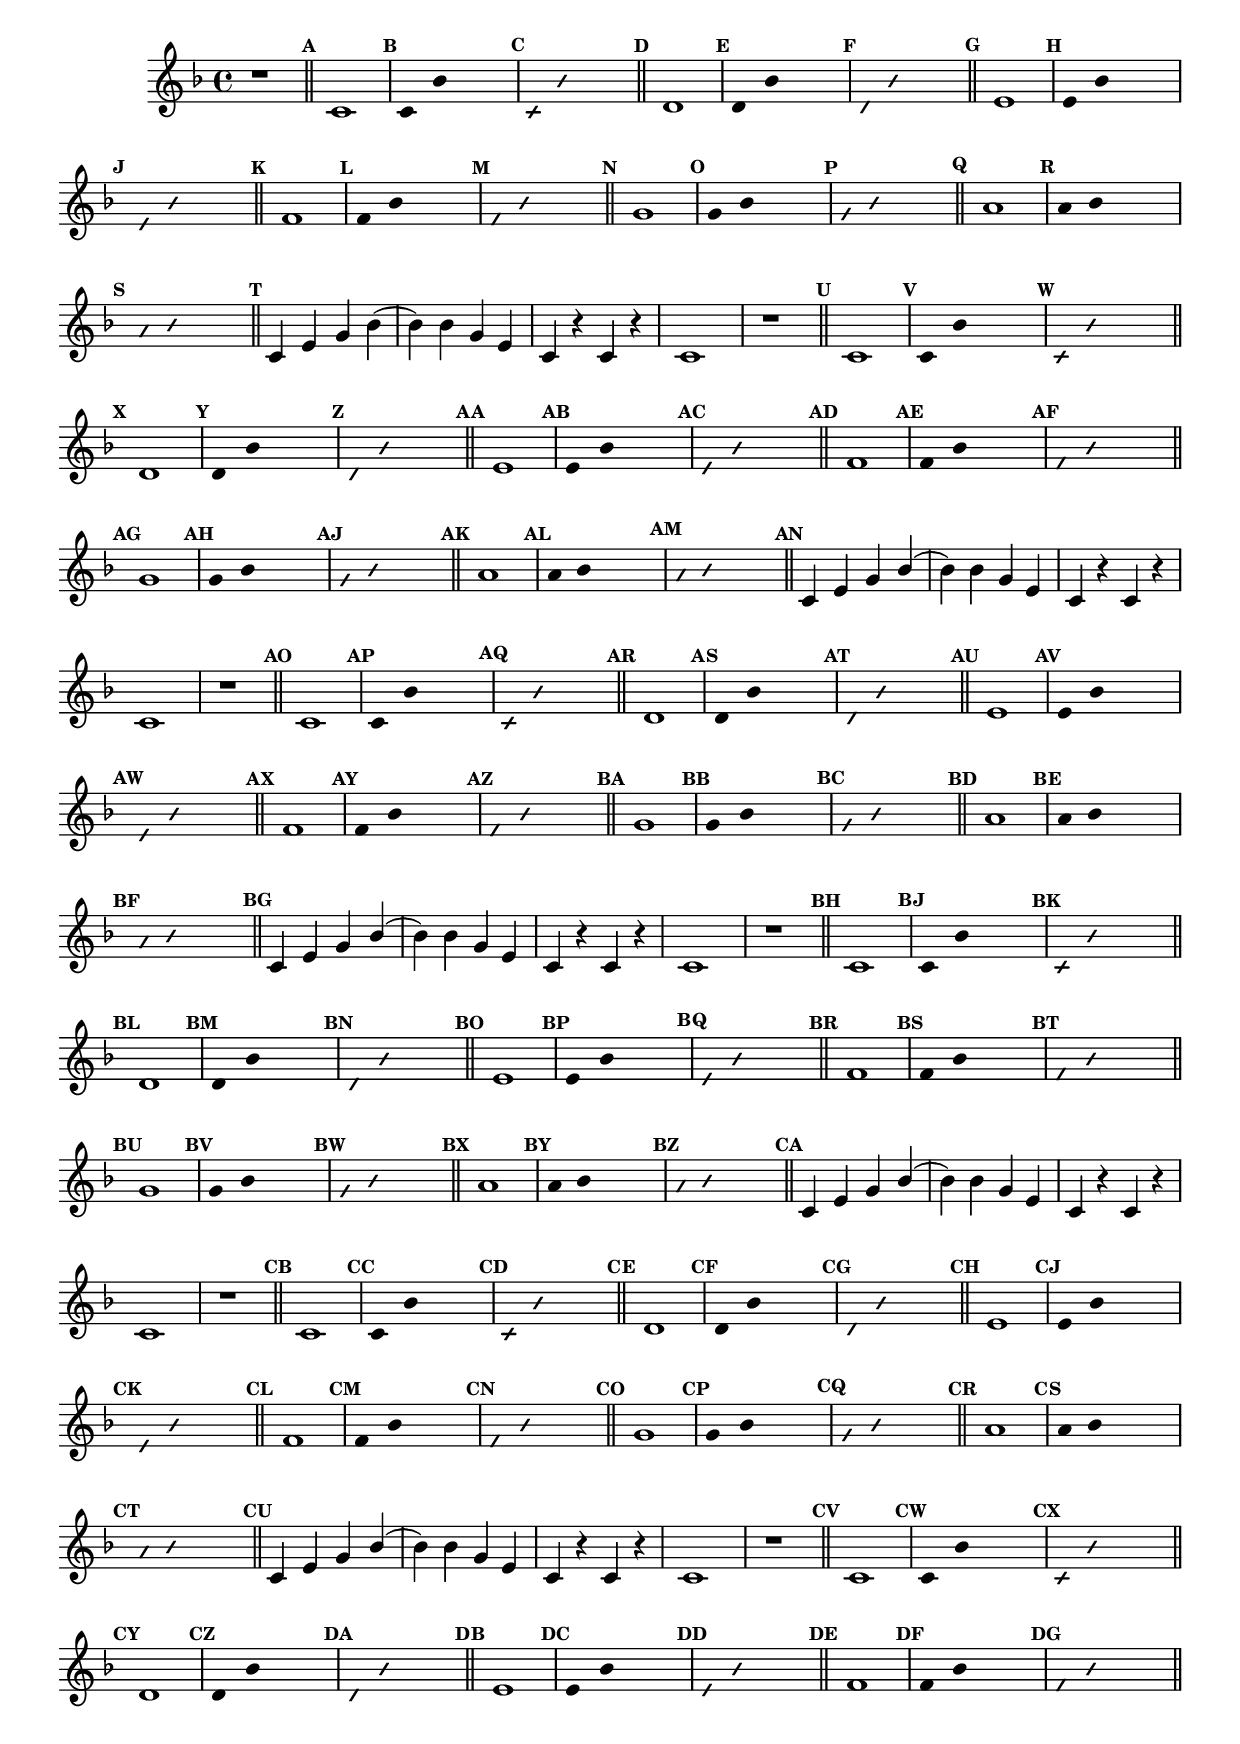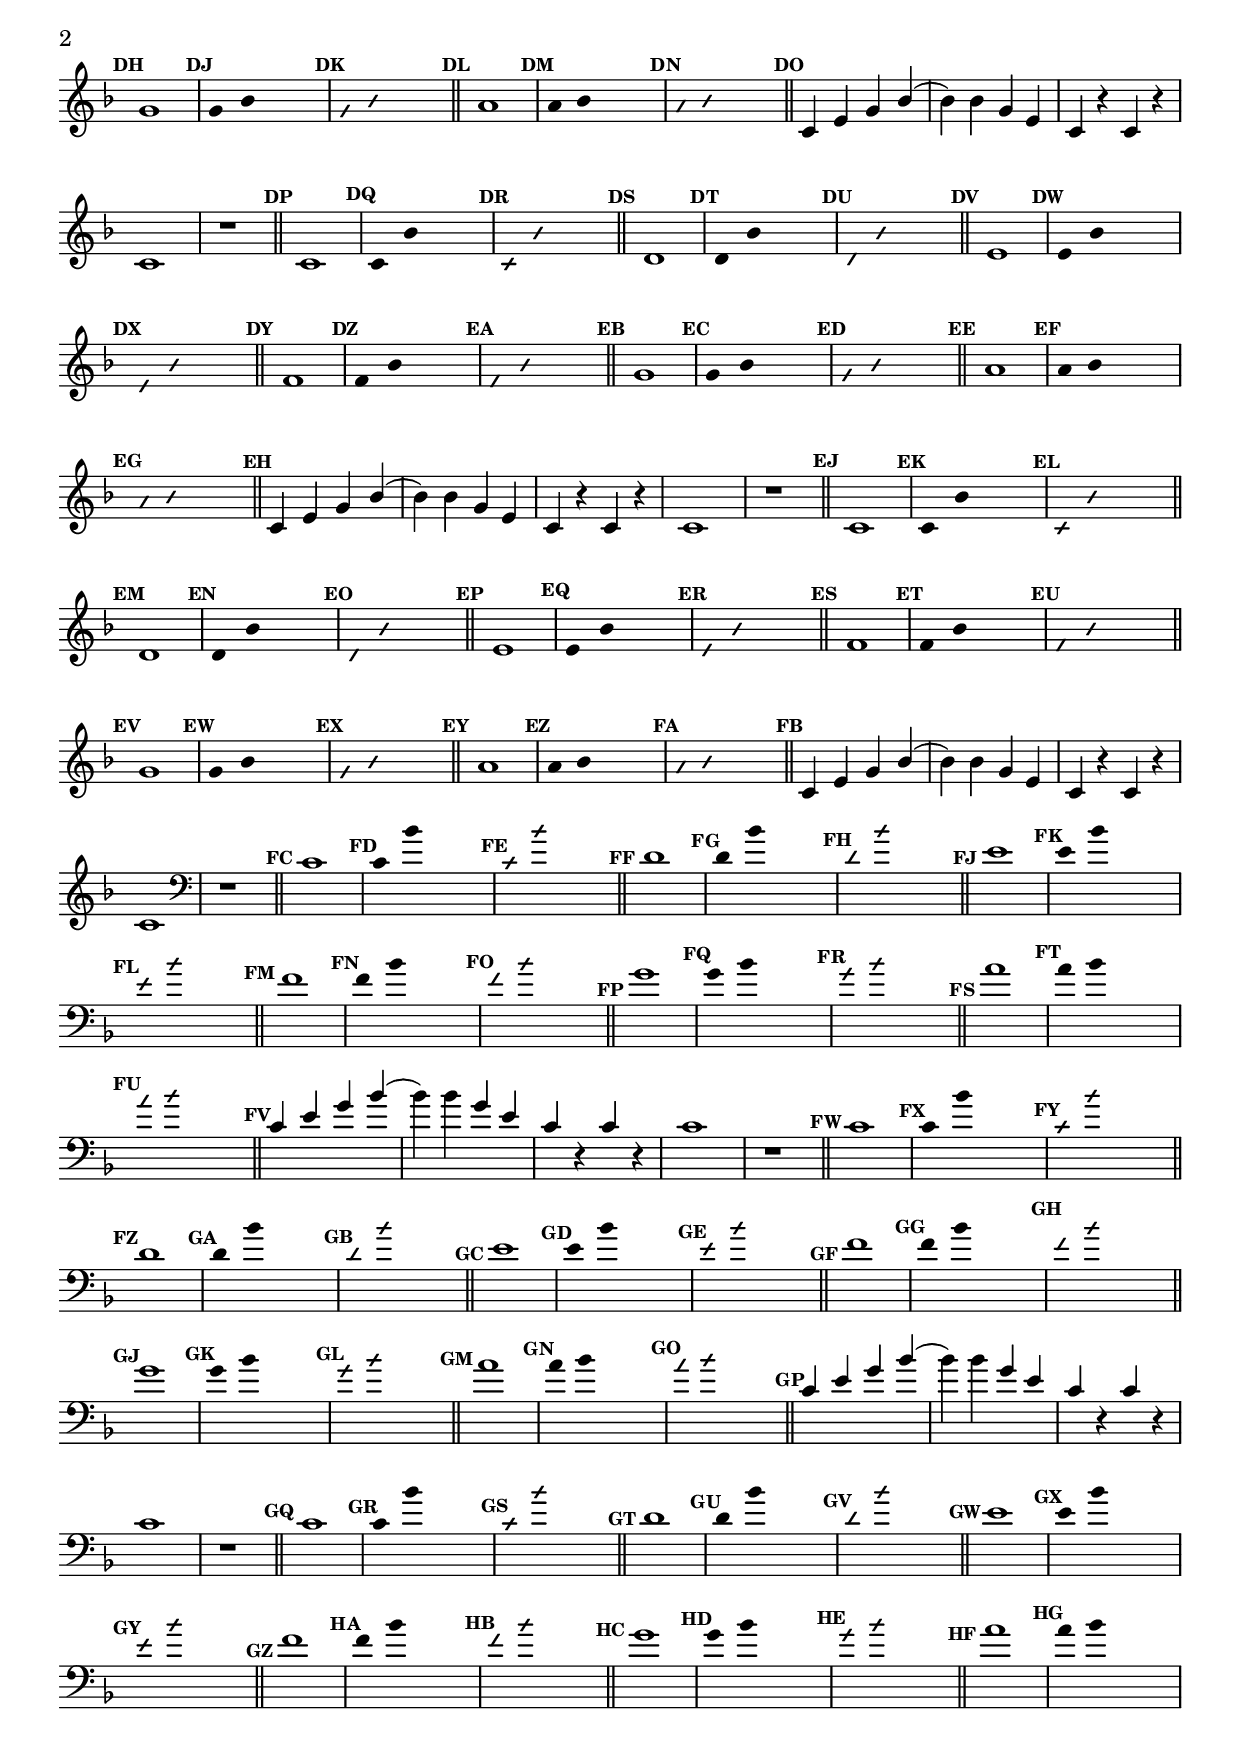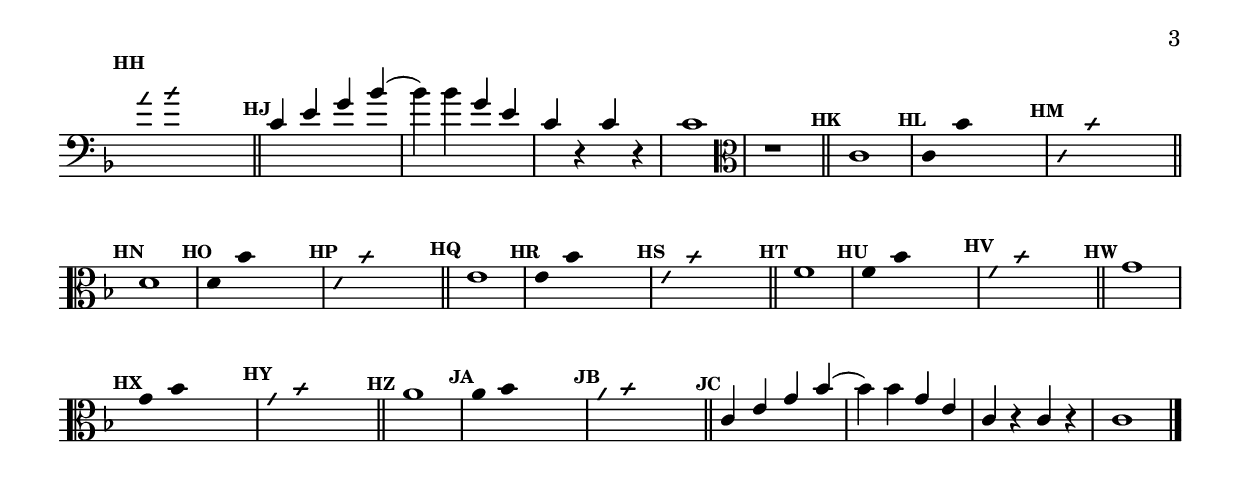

\version "2.10.33"

%\header { texidoc="35 - Aquecendo e Divertindo-se com a escala mixolidia" }

\relative c' {
  \override Staff.TimeSignature #'style = #'()
  \time 4/4 
  \key f \major
  \override Score.BarNumber #'transparent = ##t
  \override Score.RehearsalMark #'font-size = #-2
                                %\override Score.RehearsalMark #'font-family = #'
  \set Score.markFormatter = #format-mark-numbers

                                % CLARINETE

  \tag #'cl {
    r1

    \bar "||"

    \mark \default c1
    \override Stem #'transparent = ##t
    \override Beam #'transparent = ##t
    \override Voice.NoteHead #'stencil = #ly:text-interface::print
    \override Voice.NoteHead #'text = #(make-musicglyph-markup "noteheads.s2")

    \mark \default c4 bes' s2

    \override NoteHead #'style = #'slash
    \override NoteHead #'font-size = #-5
    \override Voice.NoteHead #'stencil = #ly:text-interface::print
    \override Voice.NoteHead #'text = #(make-musicglyph-markup "noteheads.s2slash")

    \mark \default c,4 bes' s2

    \revert NoteHead #'style
    \revert Stem #'transparent 
    \revert Beam #'transparent
    \revert NoteHead #'font-size
    \revert Voice.NoteHead #'stencil

    \revert Voice.NoteHead #'text
    \bar "||"


    \mark \default d,1

    \override Stem #'transparent = ##t
    \override Beam #'transparent = ##t
    \override Voice.NoteHead #'stencil = #ly:text-interface::print
    \override Voice.NoteHead #'text = #(make-musicglyph-markup "noteheads.s2")

    \mark \default d4 bes' s2

    \override NoteHead #'style = #'slash
    \override NoteHead #'font-size = #-5
    \override Voice.NoteHead #'stencil = #ly:text-interface::print
    \override Voice.NoteHead #'text = #(make-musicglyph-markup "noteheads.s2slash")

    \mark \default d,4 bes' s2

    \revert NoteHead #'style
    \revert Stem #'transparent 
    \revert Beam #'transparent
    \revert NoteHead #'font-size
    \revert Voice.NoteHead #'stencil

    \revert Voice.NoteHead #'text
    \bar "||"


    \mark \default e,1

    \override Stem #'transparent = ##t
    \override Beam #'transparent = ##t
    \override Voice.NoteHead #'stencil = #ly:text-interface::print
    \override Voice.NoteHead #'text = #(make-musicglyph-markup "noteheads.s2")

    \mark \default e4 bes' s2

    \override NoteHead #'style = #'slash
    \override NoteHead #'font-size = #-5
    \override Voice.NoteHead #'stencil = #ly:text-interface::print
    \override Voice.NoteHead #'text = #(make-musicglyph-markup "noteheads.s2slash")

    \mark \default e,4 bes' s2

    \revert NoteHead #'style
    \revert Stem #'transparent 
    \revert Beam #'transparent
    \revert NoteHead #'font-size
    \revert Voice.NoteHead #'stencil

    \revert Voice.NoteHead #'text
    \bar "||"

    \mark \default f1

    \override Stem #'transparent = ##t
    \override Beam #'transparent = ##t
    \override Voice.NoteHead #'stencil = #ly:text-interface::print
    \override Voice.NoteHead #'text = #(make-musicglyph-markup "noteheads.s2")

    \mark \default f4 bes s2

    \override NoteHead #'style = #'slash
    \override NoteHead #'font-size = #-5
    \override Voice.NoteHead #'stencil = #ly:text-interface::print
    \override Voice.NoteHead #'text = #(make-musicglyph-markup "noteheads.s2slash")

    \mark \default f4 bes s2

    \revert NoteHead #'style
    \revert Stem #'transparent 
    \revert Beam #'transparent
    \revert NoteHead #'font-size
    \revert Voice.NoteHead #'stencil

    \revert Voice.NoteHead #'text
    \bar "||"


    \mark \default g1

    \override Stem #'transparent = ##t
    \override Beam #'transparent = ##t
    \override Voice.NoteHead #'stencil = #ly:text-interface::print
    \override Voice.NoteHead #'text = #(make-musicglyph-markup "noteheads.s2")

    \mark \default g4 bes s2

    \override NoteHead #'style = #'slash
    \override NoteHead #'font-size = #-5
    \override Voice.NoteHead #'stencil = #ly:text-interface::print
    \override Voice.NoteHead #'text = #(make-musicglyph-markup "noteheads.s2slash")

    \mark \default g4 bes s2

    \revert NoteHead #'style
    \revert Stem #'transparent 
    \revert Beam #'transparent
    \revert NoteHead #'font-size
    \revert Voice.NoteHead #'stencil

    \revert Voice.NoteHead #'text
    \bar "||"


    \mark \default a1
    \override Stem #'transparent = ##t
    \override Beam #'transparent = ##t
    \override Voice.NoteHead #'stencil = #ly:text-interface::print
    \override Voice.NoteHead #'text = #(make-musicglyph-markup "noteheads.s2")

    \mark \default a4 bes s2

    \override NoteHead #'style = #'slash
    \override NoteHead #'font-size = #-5
    \override Voice.NoteHead #'stencil = #ly:text-interface::print
    \override Voice.NoteHead #'text = #(make-musicglyph-markup "noteheads.s2slash")

    \mark \default a4 bes s2

    \revert NoteHead #'style
    \revert Stem #'transparent 
    \revert Beam #'transparent
    \revert NoteHead #'font-size
    \revert Voice.NoteHead #'stencil

    \revert Voice.NoteHead #'text
    \bar "||"


    \bar "||"

    \mark \default 
    c,4 e g bes(
    \stemDown bes) bes \stemUp g e 
    c r c r
    c1

  }

                                % FLAUTA

  \tag #'fl {
    r1

    \bar "||"

    \mark \default c1
    \override Stem #'transparent = ##t
    \override Beam #'transparent = ##t
    \override Voice.NoteHead #'stencil = #ly:text-interface::print
    \override Voice.NoteHead #'text = #(make-musicglyph-markup "noteheads.s2")

    \mark \default c4 bes' s2

    \override NoteHead #'style = #'slash
    \override NoteHead #'font-size = #-5
    \override Voice.NoteHead #'stencil = #ly:text-interface::print
    \override Voice.NoteHead #'text = #(make-musicglyph-markup "noteheads.s2slash")

    \mark \default c,4 bes' s2

    \revert NoteHead #'style
    \revert Stem #'transparent 
    \revert Beam #'transparent
    \revert NoteHead #'font-size
    \revert Voice.NoteHead #'stencil

    \revert Voice.NoteHead #'text
    \bar "||"


    \mark \default d,1

    \override Stem #'transparent = ##t
    \override Beam #'transparent = ##t
    \override Voice.NoteHead #'stencil = #ly:text-interface::print
    \override Voice.NoteHead #'text = #(make-musicglyph-markup "noteheads.s2")

    \mark \default d4 bes' s2

    \override NoteHead #'style = #'slash
    \override NoteHead #'font-size = #-5
    \override Voice.NoteHead #'stencil = #ly:text-interface::print
    \override Voice.NoteHead #'text = #(make-musicglyph-markup "noteheads.s2slash")

    \mark \default d,4 bes' s2

    \revert NoteHead #'style
    \revert Stem #'transparent 
    \revert Beam #'transparent
    \revert NoteHead #'font-size
    \revert Voice.NoteHead #'stencil

    \revert Voice.NoteHead #'text
    \bar "||"


    \mark \default e,1

    \override Stem #'transparent = ##t
    \override Beam #'transparent = ##t
    \override Voice.NoteHead #'stencil = #ly:text-interface::print
    \override Voice.NoteHead #'text = #(make-musicglyph-markup "noteheads.s2")

    \mark \default e4 bes' s2

    \override NoteHead #'style = #'slash
    \override NoteHead #'font-size = #-5
    \override Voice.NoteHead #'stencil = #ly:text-interface::print
    \override Voice.NoteHead #'text = #(make-musicglyph-markup "noteheads.s2slash")

    \mark \default e,4 bes' s2

    \revert NoteHead #'style
    \revert Stem #'transparent 
    \revert Beam #'transparent
    \revert NoteHead #'font-size
    \revert Voice.NoteHead #'stencil

    \revert Voice.NoteHead #'text
    \bar "||"

    \mark \default f1

    \override Stem #'transparent = ##t
    \override Beam #'transparent = ##t
    \override Voice.NoteHead #'stencil = #ly:text-interface::print
    \override Voice.NoteHead #'text = #(make-musicglyph-markup "noteheads.s2")

    \mark \default f4 bes s2

    \override NoteHead #'style = #'slash
    \override NoteHead #'font-size = #-5
    \override Voice.NoteHead #'stencil = #ly:text-interface::print
    \override Voice.NoteHead #'text = #(make-musicglyph-markup "noteheads.s2slash")

    \mark \default f4 bes s2

    \revert NoteHead #'style
    \revert Stem #'transparent 
    \revert Beam #'transparent
    \revert NoteHead #'font-size
    \revert Voice.NoteHead #'stencil

    \revert Voice.NoteHead #'text
    \bar "||"


    \mark \default g1

    \override Stem #'transparent = ##t
    \override Beam #'transparent = ##t
    \override Voice.NoteHead #'stencil = #ly:text-interface::print
    \override Voice.NoteHead #'text = #(make-musicglyph-markup "noteheads.s2")

    \mark \default g4 bes s2

    \override NoteHead #'style = #'slash
    \override NoteHead #'font-size = #-5
    \override Voice.NoteHead #'stencil = #ly:text-interface::print
    \override Voice.NoteHead #'text = #(make-musicglyph-markup "noteheads.s2slash")

    \mark \default g4 bes s2

    \revert NoteHead #'style
    \revert Stem #'transparent 
    \revert Beam #'transparent
    \revert NoteHead #'font-size
    \revert Voice.NoteHead #'stencil

    \revert Voice.NoteHead #'text
    \bar "||"


    \mark \default a1
    \override Stem #'transparent = ##t
    \override Beam #'transparent = ##t
    \override Voice.NoteHead #'stencil = #ly:text-interface::print
    \override Voice.NoteHead #'text = #(make-musicglyph-markup "noteheads.s2")

    \mark \default a4 bes s2

    \override NoteHead #'style = #'slash
    \override NoteHead #'font-size = #-5
    \override Voice.NoteHead #'stencil = #ly:text-interface::print
    \override Voice.NoteHead #'text = #(make-musicglyph-markup "noteheads.s2slash")

    \mark \default a4 bes s2

    \revert NoteHead #'style
    \revert Stem #'transparent 
    \revert Beam #'transparent
    \revert NoteHead #'font-size
    \revert Voice.NoteHead #'stencil

    \revert Voice.NoteHead #'text
    \bar "||"


    \bar "||"

    \mark \default 
    c,4 e g bes(
    \stemDown bes) bes \stemUp g e 
    c r c r
    c1

  }

                                % OBOÉ

  \tag #'ob {
    r1

    \bar "||"

    \mark \default c1
    \override Stem #'transparent = ##t
    \override Beam #'transparent = ##t
    \override Voice.NoteHead #'stencil = #ly:text-interface::print
    \override Voice.NoteHead #'text = #(make-musicglyph-markup "noteheads.s2")

    \mark \default c4 bes' s2

    \override NoteHead #'style = #'slash
    \override NoteHead #'font-size = #-5
    \override Voice.NoteHead #'stencil = #ly:text-interface::print
    \override Voice.NoteHead #'text = #(make-musicglyph-markup "noteheads.s2slash")

    \mark \default c,4 bes' s2

    \revert NoteHead #'style
    \revert Stem #'transparent 
    \revert Beam #'transparent
    \revert NoteHead #'font-size
    \revert Voice.NoteHead #'stencil

    \revert Voice.NoteHead #'text
    \bar "||"


    \mark \default d,1

    \override Stem #'transparent = ##t
    \override Beam #'transparent = ##t
    \override Voice.NoteHead #'stencil = #ly:text-interface::print
    \override Voice.NoteHead #'text = #(make-musicglyph-markup "noteheads.s2")

    \mark \default d4 bes' s2

    \override NoteHead #'style = #'slash
    \override NoteHead #'font-size = #-5
    \override Voice.NoteHead #'stencil = #ly:text-interface::print
    \override Voice.NoteHead #'text = #(make-musicglyph-markup "noteheads.s2slash")

    \mark \default d,4 bes' s2

    \revert NoteHead #'style
    \revert Stem #'transparent 
    \revert Beam #'transparent
    \revert NoteHead #'font-size
    \revert Voice.NoteHead #'stencil

    \revert Voice.NoteHead #'text
    \bar "||"


    \mark \default e,1

    \override Stem #'transparent = ##t
    \override Beam #'transparent = ##t
    \override Voice.NoteHead #'stencil = #ly:text-interface::print
    \override Voice.NoteHead #'text = #(make-musicglyph-markup "noteheads.s2")

    \mark \default e4 bes' s2

    \override NoteHead #'style = #'slash
    \override NoteHead #'font-size = #-5
    \override Voice.NoteHead #'stencil = #ly:text-interface::print
    \override Voice.NoteHead #'text = #(make-musicglyph-markup "noteheads.s2slash")

    \mark \default e,4 bes' s2

    \revert NoteHead #'style
    \revert Stem #'transparent 
    \revert Beam #'transparent
    \revert NoteHead #'font-size
    \revert Voice.NoteHead #'stencil

    \revert Voice.NoteHead #'text
    \bar "||"

    \mark \default f1

    \override Stem #'transparent = ##t
    \override Beam #'transparent = ##t
    \override Voice.NoteHead #'stencil = #ly:text-interface::print
    \override Voice.NoteHead #'text = #(make-musicglyph-markup "noteheads.s2")

    \mark \default f4 bes s2

    \override NoteHead #'style = #'slash
    \override NoteHead #'font-size = #-5
    \override Voice.NoteHead #'stencil = #ly:text-interface::print
    \override Voice.NoteHead #'text = #(make-musicglyph-markup "noteheads.s2slash")

    \mark \default f4 bes s2

    \revert NoteHead #'style
    \revert Stem #'transparent 
    \revert Beam #'transparent
    \revert NoteHead #'font-size
    \revert Voice.NoteHead #'stencil

    \revert Voice.NoteHead #'text
    \bar "||"


    \mark \default g1

    \override Stem #'transparent = ##t
    \override Beam #'transparent = ##t
    \override Voice.NoteHead #'stencil = #ly:text-interface::print
    \override Voice.NoteHead #'text = #(make-musicglyph-markup "noteheads.s2")

    \mark \default g4 bes s2

    \override NoteHead #'style = #'slash
    \override NoteHead #'font-size = #-5
    \override Voice.NoteHead #'stencil = #ly:text-interface::print
    \override Voice.NoteHead #'text = #(make-musicglyph-markup "noteheads.s2slash")

    \mark \default g4 bes s2

    \revert NoteHead #'style
    \revert Stem #'transparent 
    \revert Beam #'transparent
    \revert NoteHead #'font-size
    \revert Voice.NoteHead #'stencil

    \revert Voice.NoteHead #'text
    \bar "||"


    \mark \default a1
    \override Stem #'transparent = ##t
    \override Beam #'transparent = ##t
    \override Voice.NoteHead #'stencil = #ly:text-interface::print
    \override Voice.NoteHead #'text = #(make-musicglyph-markup "noteheads.s2")

    \mark \default a4 bes s2

    \override NoteHead #'style = #'slash
    \override NoteHead #'font-size = #-5
    \override Voice.NoteHead #'stencil = #ly:text-interface::print
    \override Voice.NoteHead #'text = #(make-musicglyph-markup "noteheads.s2slash")

    \mark \default a4 bes s2

    \revert NoteHead #'style
    \revert Stem #'transparent 
    \revert Beam #'transparent
    \revert NoteHead #'font-size
    \revert Voice.NoteHead #'stencil

    \revert Voice.NoteHead #'text
    \bar "||"


    \bar "||"

    \mark \default 
    c,4 e g bes(
    \stemDown bes) bes \stemUp g e 
    c r c r
    c1

  }

                                % SAX ALTO

  \tag #'saxa {
    r1

    \bar "||"

    \mark \default c1
    \override Stem #'transparent = ##t
    \override Beam #'transparent = ##t
    \override Voice.NoteHead #'stencil = #ly:text-interface::print
    \override Voice.NoteHead #'text = #(make-musicglyph-markup "noteheads.s2")

    \mark \default c4 bes' s2

    \override NoteHead #'style = #'slash
    \override NoteHead #'font-size = #-5
    \override Voice.NoteHead #'stencil = #ly:text-interface::print
    \override Voice.NoteHead #'text = #(make-musicglyph-markup "noteheads.s2slash")

    \mark \default c,4 bes' s2

    \revert NoteHead #'style
    \revert Stem #'transparent 
    \revert Beam #'transparent
    \revert NoteHead #'font-size
    \revert Voice.NoteHead #'stencil

    \revert Voice.NoteHead #'text
    \bar "||"


    \mark \default d,1

    \override Stem #'transparent = ##t
    \override Beam #'transparent = ##t
    \override Voice.NoteHead #'stencil = #ly:text-interface::print
    \override Voice.NoteHead #'text = #(make-musicglyph-markup "noteheads.s2")

    \mark \default d4 bes' s2

    \override NoteHead #'style = #'slash
    \override NoteHead #'font-size = #-5
    \override Voice.NoteHead #'stencil = #ly:text-interface::print
    \override Voice.NoteHead #'text = #(make-musicglyph-markup "noteheads.s2slash")

    \mark \default d,4 bes' s2

    \revert NoteHead #'style
    \revert Stem #'transparent 
    \revert Beam #'transparent
    \revert NoteHead #'font-size
    \revert Voice.NoteHead #'stencil

    \revert Voice.NoteHead #'text
    \bar "||"


    \mark \default e,1

    \override Stem #'transparent = ##t
    \override Beam #'transparent = ##t
    \override Voice.NoteHead #'stencil = #ly:text-interface::print
    \override Voice.NoteHead #'text = #(make-musicglyph-markup "noteheads.s2")

    \mark \default e4 bes' s2

    \override NoteHead #'style = #'slash
    \override NoteHead #'font-size = #-5
    \override Voice.NoteHead #'stencil = #ly:text-interface::print
    \override Voice.NoteHead #'text = #(make-musicglyph-markup "noteheads.s2slash")

    \mark \default e,4 bes' s2

    \revert NoteHead #'style
    \revert Stem #'transparent 
    \revert Beam #'transparent
    \revert NoteHead #'font-size
    \revert Voice.NoteHead #'stencil

    \revert Voice.NoteHead #'text
    \bar "||"

    \mark \default f1

    \override Stem #'transparent = ##t
    \override Beam #'transparent = ##t
    \override Voice.NoteHead #'stencil = #ly:text-interface::print
    \override Voice.NoteHead #'text = #(make-musicglyph-markup "noteheads.s2")

    \mark \default f4 bes s2

    \override NoteHead #'style = #'slash
    \override NoteHead #'font-size = #-5
    \override Voice.NoteHead #'stencil = #ly:text-interface::print
    \override Voice.NoteHead #'text = #(make-musicglyph-markup "noteheads.s2slash")

    \mark \default f4 bes s2

    \revert NoteHead #'style
    \revert Stem #'transparent 
    \revert Beam #'transparent
    \revert NoteHead #'font-size
    \revert Voice.NoteHead #'stencil

    \revert Voice.NoteHead #'text
    \bar "||"


    \mark \default g1

    \override Stem #'transparent = ##t
    \override Beam #'transparent = ##t
    \override Voice.NoteHead #'stencil = #ly:text-interface::print
    \override Voice.NoteHead #'text = #(make-musicglyph-markup "noteheads.s2")

    \mark \default g4 bes s2

    \override NoteHead #'style = #'slash
    \override NoteHead #'font-size = #-5
    \override Voice.NoteHead #'stencil = #ly:text-interface::print
    \override Voice.NoteHead #'text = #(make-musicglyph-markup "noteheads.s2slash")

    \mark \default g4 bes s2

    \revert NoteHead #'style
    \revert Stem #'transparent 
    \revert Beam #'transparent
    \revert NoteHead #'font-size
    \revert Voice.NoteHead #'stencil

    \revert Voice.NoteHead #'text
    \bar "||"


    \mark \default a1
    \override Stem #'transparent = ##t
    \override Beam #'transparent = ##t
    \override Voice.NoteHead #'stencil = #ly:text-interface::print
    \override Voice.NoteHead #'text = #(make-musicglyph-markup "noteheads.s2")

    \mark \default a4 bes s2

    \override NoteHead #'style = #'slash
    \override NoteHead #'font-size = #-5
    \override Voice.NoteHead #'stencil = #ly:text-interface::print
    \override Voice.NoteHead #'text = #(make-musicglyph-markup "noteheads.s2slash")

    \mark \default a4 bes s2

    \revert NoteHead #'style
    \revert Stem #'transparent 
    \revert Beam #'transparent
    \revert NoteHead #'font-size
    \revert Voice.NoteHead #'stencil

    \revert Voice.NoteHead #'text
    \bar "||"


    \bar "||"

    \mark \default 
    c,4 e g bes(
    \stemDown bes) bes \stemUp g e 
    c r c r
    c1

  }

                                % SAX TENOR

  \tag #'saxt {
    r1

    \bar "||"

    \mark \default c1
    \override Stem #'transparent = ##t
    \override Beam #'transparent = ##t
    \override Voice.NoteHead #'stencil = #ly:text-interface::print
    \override Voice.NoteHead #'text = #(make-musicglyph-markup "noteheads.s2")

    \mark \default c4 bes' s2

    \override NoteHead #'style = #'slash
    \override NoteHead #'font-size = #-5
    \override Voice.NoteHead #'stencil = #ly:text-interface::print
    \override Voice.NoteHead #'text = #(make-musicglyph-markup "noteheads.s2slash")

    \mark \default c,4 bes' s2

    \revert NoteHead #'style
    \revert Stem #'transparent 
    \revert Beam #'transparent
    \revert NoteHead #'font-size
    \revert Voice.NoteHead #'stencil

    \revert Voice.NoteHead #'text
    \bar "||"


    \mark \default d,1

    \override Stem #'transparent = ##t
    \override Beam #'transparent = ##t
    \override Voice.NoteHead #'stencil = #ly:text-interface::print
    \override Voice.NoteHead #'text = #(make-musicglyph-markup "noteheads.s2")

    \mark \default d4 bes' s2

    \override NoteHead #'style = #'slash
    \override NoteHead #'font-size = #-5
    \override Voice.NoteHead #'stencil = #ly:text-interface::print
    \override Voice.NoteHead #'text = #(make-musicglyph-markup "noteheads.s2slash")

    \mark \default d,4 bes' s2

    \revert NoteHead #'style
    \revert Stem #'transparent 
    \revert Beam #'transparent
    \revert NoteHead #'font-size
    \revert Voice.NoteHead #'stencil

    \revert Voice.NoteHead #'text
    \bar "||"


    \mark \default e,1

    \override Stem #'transparent = ##t
    \override Beam #'transparent = ##t
    \override Voice.NoteHead #'stencil = #ly:text-interface::print
    \override Voice.NoteHead #'text = #(make-musicglyph-markup "noteheads.s2")

    \mark \default e4 bes' s2

    \override NoteHead #'style = #'slash
    \override NoteHead #'font-size = #-5
    \override Voice.NoteHead #'stencil = #ly:text-interface::print
    \override Voice.NoteHead #'text = #(make-musicglyph-markup "noteheads.s2slash")

    \mark \default e,4 bes' s2

    \revert NoteHead #'style
    \revert Stem #'transparent 
    \revert Beam #'transparent
    \revert NoteHead #'font-size
    \revert Voice.NoteHead #'stencil

    \revert Voice.NoteHead #'text
    \bar "||"

    \mark \default f1

    \override Stem #'transparent = ##t
    \override Beam #'transparent = ##t
    \override Voice.NoteHead #'stencil = #ly:text-interface::print
    \override Voice.NoteHead #'text = #(make-musicglyph-markup "noteheads.s2")

    \mark \default f4 bes s2

    \override NoteHead #'style = #'slash
    \override NoteHead #'font-size = #-5
    \override Voice.NoteHead #'stencil = #ly:text-interface::print
    \override Voice.NoteHead #'text = #(make-musicglyph-markup "noteheads.s2slash")

    \mark \default f4 bes s2

    \revert NoteHead #'style
    \revert Stem #'transparent 
    \revert Beam #'transparent
    \revert NoteHead #'font-size
    \revert Voice.NoteHead #'stencil

    \revert Voice.NoteHead #'text
    \bar "||"


    \mark \default g1

    \override Stem #'transparent = ##t
    \override Beam #'transparent = ##t
    \override Voice.NoteHead #'stencil = #ly:text-interface::print
    \override Voice.NoteHead #'text = #(make-musicglyph-markup "noteheads.s2")

    \mark \default g4 bes s2

    \override NoteHead #'style = #'slash
    \override NoteHead #'font-size = #-5
    \override Voice.NoteHead #'stencil = #ly:text-interface::print
    \override Voice.NoteHead #'text = #(make-musicglyph-markup "noteheads.s2slash")

    \mark \default g4 bes s2

    \revert NoteHead #'style
    \revert Stem #'transparent 
    \revert Beam #'transparent
    \revert NoteHead #'font-size
    \revert Voice.NoteHead #'stencil

    \revert Voice.NoteHead #'text
    \bar "||"


    \mark \default a1
    \override Stem #'transparent = ##t
    \override Beam #'transparent = ##t
    \override Voice.NoteHead #'stencil = #ly:text-interface::print
    \override Voice.NoteHead #'text = #(make-musicglyph-markup "noteheads.s2")

    \mark \default a4 bes s2

    \override NoteHead #'style = #'slash
    \override NoteHead #'font-size = #-5
    \override Voice.NoteHead #'stencil = #ly:text-interface::print
    \override Voice.NoteHead #'text = #(make-musicglyph-markup "noteheads.s2slash")

    \mark \default a4 bes s2

    \revert NoteHead #'style
    \revert Stem #'transparent 
    \revert Beam #'transparent
    \revert NoteHead #'font-size
    \revert Voice.NoteHead #'stencil

    \revert Voice.NoteHead #'text
    \bar "||"


    \bar "||"

    \mark \default 
    c,4 e g bes(
    \stemDown bes) bes \stemUp g e 
    c r c r
    c1

  }

                                % SAX GENES

  \tag #'saxg {
    r1

    \bar "||"

    \mark \default c1
    \override Stem #'transparent = ##t
    \override Beam #'transparent = ##t
    \override Voice.NoteHead #'stencil = #ly:text-interface::print
    \override Voice.NoteHead #'text = #(make-musicglyph-markup "noteheads.s2")

    \mark \default c4 bes' s2

    \override NoteHead #'style = #'slash
    \override NoteHead #'font-size = #-5
    \override Voice.NoteHead #'stencil = #ly:text-interface::print
    \override Voice.NoteHead #'text = #(make-musicglyph-markup "noteheads.s2slash")

    \mark \default c,4 bes' s2

    \revert NoteHead #'style
    \revert Stem #'transparent 
    \revert Beam #'transparent
    \revert NoteHead #'font-size
    \revert Voice.NoteHead #'stencil

    \revert Voice.NoteHead #'text
    \bar "||"


    \mark \default d,1

    \override Stem #'transparent = ##t
    \override Beam #'transparent = ##t
    \override Voice.NoteHead #'stencil = #ly:text-interface::print
    \override Voice.NoteHead #'text = #(make-musicglyph-markup "noteheads.s2")

    \mark \default d4 bes' s2

    \override NoteHead #'style = #'slash
    \override NoteHead #'font-size = #-5
    \override Voice.NoteHead #'stencil = #ly:text-interface::print
    \override Voice.NoteHead #'text = #(make-musicglyph-markup "noteheads.s2slash")

    \mark \default d,4 bes' s2

    \revert NoteHead #'style
    \revert Stem #'transparent 
    \revert Beam #'transparent
    \revert NoteHead #'font-size
    \revert Voice.NoteHead #'stencil

    \revert Voice.NoteHead #'text
    \bar "||"


    \mark \default e,1

    \override Stem #'transparent = ##t
    \override Beam #'transparent = ##t
    \override Voice.NoteHead #'stencil = #ly:text-interface::print
    \override Voice.NoteHead #'text = #(make-musicglyph-markup "noteheads.s2")

    \mark \default e4 bes' s2

    \override NoteHead #'style = #'slash
    \override NoteHead #'font-size = #-5
    \override Voice.NoteHead #'stencil = #ly:text-interface::print
    \override Voice.NoteHead #'text = #(make-musicglyph-markup "noteheads.s2slash")

    \mark \default e,4 bes' s2

    \revert NoteHead #'style
    \revert Stem #'transparent 
    \revert Beam #'transparent
    \revert NoteHead #'font-size
    \revert Voice.NoteHead #'stencil

    \revert Voice.NoteHead #'text
    \bar "||"

    \mark \default f1

    \override Stem #'transparent = ##t
    \override Beam #'transparent = ##t
    \override Voice.NoteHead #'stencil = #ly:text-interface::print
    \override Voice.NoteHead #'text = #(make-musicglyph-markup "noteheads.s2")

    \mark \default f4 bes s2

    \override NoteHead #'style = #'slash
    \override NoteHead #'font-size = #-5
    \override Voice.NoteHead #'stencil = #ly:text-interface::print
    \override Voice.NoteHead #'text = #(make-musicglyph-markup "noteheads.s2slash")

    \mark \default f4 bes s2

    \revert NoteHead #'style
    \revert Stem #'transparent 
    \revert Beam #'transparent
    \revert NoteHead #'font-size
    \revert Voice.NoteHead #'stencil

    \revert Voice.NoteHead #'text
    \bar "||"


    \mark \default g1

    \override Stem #'transparent = ##t
    \override Beam #'transparent = ##t
    \override Voice.NoteHead #'stencil = #ly:text-interface::print
    \override Voice.NoteHead #'text = #(make-musicglyph-markup "noteheads.s2")

    \mark \default g4 bes s2

    \override NoteHead #'style = #'slash
    \override NoteHead #'font-size = #-5
    \override Voice.NoteHead #'stencil = #ly:text-interface::print
    \override Voice.NoteHead #'text = #(make-musicglyph-markup "noteheads.s2slash")

    \mark \default g4 bes s2

    \revert NoteHead #'style
    \revert Stem #'transparent 
    \revert Beam #'transparent
    \revert NoteHead #'font-size
    \revert Voice.NoteHead #'stencil

    \revert Voice.NoteHead #'text
    \bar "||"


    \mark \default a1
    \override Stem #'transparent = ##t
    \override Beam #'transparent = ##t
    \override Voice.NoteHead #'stencil = #ly:text-interface::print
    \override Voice.NoteHead #'text = #(make-musicglyph-markup "noteheads.s2")

    \mark \default a4 bes s2

    \override NoteHead #'style = #'slash
    \override NoteHead #'font-size = #-5
    \override Voice.NoteHead #'stencil = #ly:text-interface::print
    \override Voice.NoteHead #'text = #(make-musicglyph-markup "noteheads.s2slash")

    \mark \default a4 bes s2

    \revert NoteHead #'style
    \revert Stem #'transparent 
    \revert Beam #'transparent
    \revert NoteHead #'font-size
    \revert Voice.NoteHead #'stencil

    \revert Voice.NoteHead #'text
    \bar "||"


    \bar "||"

    \mark \default 
    c,4 e g bes(
    \stemDown bes) bes \stemUp g e 
    c r c r
    c1

  }

                                % TROMPETE

  \tag #'tpt {
    r1

    \bar "||"

    \mark \default c1
    \override Stem #'transparent = ##t
    \override Beam #'transparent = ##t
    \override Voice.NoteHead #'stencil = #ly:text-interface::print
    \override Voice.NoteHead #'text = #(make-musicglyph-markup "noteheads.s2")

    \mark \default c4 bes' s2

    \override NoteHead #'style = #'slash
    \override NoteHead #'font-size = #-5
    \override Voice.NoteHead #'stencil = #ly:text-interface::print
    \override Voice.NoteHead #'text = #(make-musicglyph-markup "noteheads.s2slash")

    \mark \default c,4 bes' s2

    \revert NoteHead #'style
    \revert Stem #'transparent 
    \revert Beam #'transparent
    \revert NoteHead #'font-size
    \revert Voice.NoteHead #'stencil

    \revert Voice.NoteHead #'text
    \bar "||"


    \mark \default d,1

    \override Stem #'transparent = ##t
    \override Beam #'transparent = ##t
    \override Voice.NoteHead #'stencil = #ly:text-interface::print
    \override Voice.NoteHead #'text = #(make-musicglyph-markup "noteheads.s2")

    \mark \default d4 bes' s2

    \override NoteHead #'style = #'slash
    \override NoteHead #'font-size = #-5
    \override Voice.NoteHead #'stencil = #ly:text-interface::print
    \override Voice.NoteHead #'text = #(make-musicglyph-markup "noteheads.s2slash")

    \mark \default d,4 bes' s2

    \revert NoteHead #'style
    \revert Stem #'transparent 
    \revert Beam #'transparent
    \revert NoteHead #'font-size
    \revert Voice.NoteHead #'stencil

    \revert Voice.NoteHead #'text
    \bar "||"


    \mark \default e,1

    \override Stem #'transparent = ##t
    \override Beam #'transparent = ##t
    \override Voice.NoteHead #'stencil = #ly:text-interface::print
    \override Voice.NoteHead #'text = #(make-musicglyph-markup "noteheads.s2")

    \mark \default e4 bes' s2

    \override NoteHead #'style = #'slash
    \override NoteHead #'font-size = #-5
    \override Voice.NoteHead #'stencil = #ly:text-interface::print
    \override Voice.NoteHead #'text = #(make-musicglyph-markup "noteheads.s2slash")

    \mark \default e,4 bes' s2

    \revert NoteHead #'style
    \revert Stem #'transparent 
    \revert Beam #'transparent
    \revert NoteHead #'font-size
    \revert Voice.NoteHead #'stencil

    \revert Voice.NoteHead #'text
    \bar "||"

    \mark \default f1

    \override Stem #'transparent = ##t
    \override Beam #'transparent = ##t
    \override Voice.NoteHead #'stencil = #ly:text-interface::print
    \override Voice.NoteHead #'text = #(make-musicglyph-markup "noteheads.s2")

    \mark \default f4 bes s2

    \override NoteHead #'style = #'slash
    \override NoteHead #'font-size = #-5
    \override Voice.NoteHead #'stencil = #ly:text-interface::print
    \override Voice.NoteHead #'text = #(make-musicglyph-markup "noteheads.s2slash")

    \mark \default f4 bes s2

    \revert NoteHead #'style
    \revert Stem #'transparent 
    \revert Beam #'transparent
    \revert NoteHead #'font-size
    \revert Voice.NoteHead #'stencil

    \revert Voice.NoteHead #'text
    \bar "||"


    \mark \default g1

    \override Stem #'transparent = ##t
    \override Beam #'transparent = ##t
    \override Voice.NoteHead #'stencil = #ly:text-interface::print
    \override Voice.NoteHead #'text = #(make-musicglyph-markup "noteheads.s2")

    \mark \default g4 bes s2

    \override NoteHead #'style = #'slash
    \override NoteHead #'font-size = #-5
    \override Voice.NoteHead #'stencil = #ly:text-interface::print
    \override Voice.NoteHead #'text = #(make-musicglyph-markup "noteheads.s2slash")

    \mark \default g4 bes s2

    \revert NoteHead #'style
    \revert Stem #'transparent 
    \revert Beam #'transparent
    \revert NoteHead #'font-size
    \revert Voice.NoteHead #'stencil

    \revert Voice.NoteHead #'text
    \bar "||"


    \mark \default a1
    \override Stem #'transparent = ##t
    \override Beam #'transparent = ##t
    \override Voice.NoteHead #'stencil = #ly:text-interface::print
    \override Voice.NoteHead #'text = #(make-musicglyph-markup "noteheads.s2")

    \mark \default a4 bes s2

    \override NoteHead #'style = #'slash
    \override NoteHead #'font-size = #-5
    \override Voice.NoteHead #'stencil = #ly:text-interface::print
    \override Voice.NoteHead #'text = #(make-musicglyph-markup "noteheads.s2slash")

    \mark \default a4 bes s2

    \revert NoteHead #'style
    \revert Stem #'transparent 
    \revert Beam #'transparent
    \revert NoteHead #'font-size
    \revert Voice.NoteHead #'stencil

    \revert Voice.NoteHead #'text
    \bar "||"


    \bar "||"

    \mark \default 
    c,4 e g bes(
    \stemDown bes) bes \stemUp g e 
    c r c r
    c1

  }

                                % TROMPA

  \tag #'tpa {
    r1

    \bar "||"

    \mark \default c1
    \override Stem #'transparent = ##t
    \override Beam #'transparent = ##t
    \override Voice.NoteHead #'stencil = #ly:text-interface::print
    \override Voice.NoteHead #'text = #(make-musicglyph-markup "noteheads.s2")

    \mark \default c4 bes' s2

    \override NoteHead #'style = #'slash
    \override NoteHead #'font-size = #-5
    \override Voice.NoteHead #'stencil = #ly:text-interface::print
    \override Voice.NoteHead #'text = #(make-musicglyph-markup "noteheads.s2slash")

    \mark \default c,4 bes' s2

    \revert NoteHead #'style
    \revert Stem #'transparent 
    \revert Beam #'transparent
    \revert NoteHead #'font-size
    \revert Voice.NoteHead #'stencil

    \revert Voice.NoteHead #'text
    \bar "||"


    \mark \default d,1

    \override Stem #'transparent = ##t
    \override Beam #'transparent = ##t
    \override Voice.NoteHead #'stencil = #ly:text-interface::print
    \override Voice.NoteHead #'text = #(make-musicglyph-markup "noteheads.s2")

    \mark \default d4 bes' s2

    \override NoteHead #'style = #'slash
    \override NoteHead #'font-size = #-5
    \override Voice.NoteHead #'stencil = #ly:text-interface::print
    \override Voice.NoteHead #'text = #(make-musicglyph-markup "noteheads.s2slash")

    \mark \default d,4 bes' s2

    \revert NoteHead #'style
    \revert Stem #'transparent 
    \revert Beam #'transparent
    \revert NoteHead #'font-size
    \revert Voice.NoteHead #'stencil

    \revert Voice.NoteHead #'text
    \bar "||"


    \mark \default e,1

    \override Stem #'transparent = ##t
    \override Beam #'transparent = ##t
    \override Voice.NoteHead #'stencil = #ly:text-interface::print
    \override Voice.NoteHead #'text = #(make-musicglyph-markup "noteheads.s2")

    \mark \default e4 bes' s2

    \override NoteHead #'style = #'slash
    \override NoteHead #'font-size = #-5
    \override Voice.NoteHead #'stencil = #ly:text-interface::print
    \override Voice.NoteHead #'text = #(make-musicglyph-markup "noteheads.s2slash")

    \mark \default e,4 bes' s2

    \revert NoteHead #'style
    \revert Stem #'transparent 
    \revert Beam #'transparent
    \revert NoteHead #'font-size
    \revert Voice.NoteHead #'stencil

    \revert Voice.NoteHead #'text
    \bar "||"

    \mark \default f1

    \override Stem #'transparent = ##t
    \override Beam #'transparent = ##t
    \override Voice.NoteHead #'stencil = #ly:text-interface::print
    \override Voice.NoteHead #'text = #(make-musicglyph-markup "noteheads.s2")

    \mark \default f4 bes s2

    \override NoteHead #'style = #'slash
    \override NoteHead #'font-size = #-5
    \override Voice.NoteHead #'stencil = #ly:text-interface::print
    \override Voice.NoteHead #'text = #(make-musicglyph-markup "noteheads.s2slash")

    \mark \default f4 bes s2

    \revert NoteHead #'style
    \revert Stem #'transparent 
    \revert Beam #'transparent
    \revert NoteHead #'font-size
    \revert Voice.NoteHead #'stencil

    \revert Voice.NoteHead #'text
    \bar "||"


    \mark \default g1

    \override Stem #'transparent = ##t
    \override Beam #'transparent = ##t
    \override Voice.NoteHead #'stencil = #ly:text-interface::print
    \override Voice.NoteHead #'text = #(make-musicglyph-markup "noteheads.s2")

    \mark \default g4 bes s2

    \override NoteHead #'style = #'slash
    \override NoteHead #'font-size = #-5
    \override Voice.NoteHead #'stencil = #ly:text-interface::print
    \override Voice.NoteHead #'text = #(make-musicglyph-markup "noteheads.s2slash")

    \mark \default g4 bes s2

    \revert NoteHead #'style
    \revert Stem #'transparent 
    \revert Beam #'transparent
    \revert NoteHead #'font-size
    \revert Voice.NoteHead #'stencil

    \revert Voice.NoteHead #'text
    \bar "||"


    \mark \default a1
    \override Stem #'transparent = ##t
    \override Beam #'transparent = ##t
    \override Voice.NoteHead #'stencil = #ly:text-interface::print
    \override Voice.NoteHead #'text = #(make-musicglyph-markup "noteheads.s2")

    \mark \default a4 bes s2

    \override NoteHead #'style = #'slash
    \override NoteHead #'font-size = #-5
    \override Voice.NoteHead #'stencil = #ly:text-interface::print
    \override Voice.NoteHead #'text = #(make-musicglyph-markup "noteheads.s2slash")

    \mark \default a4 bes s2

    \revert NoteHead #'style
    \revert Stem #'transparent 
    \revert Beam #'transparent
    \revert NoteHead #'font-size
    \revert Voice.NoteHead #'stencil

    \revert Voice.NoteHead #'text
    \bar "||"


    \bar "||"

    \mark \default 
    c,4 e g bes(
    \stemDown bes) bes \stemUp g e 
    c r c r
    c1

  }


                                % TROMBONE

  \tag #'tbn {
    \clef bass
    r1

    \bar "||"

    \mark \default c1
    \override Stem #'transparent = ##t
    \override Beam #'transparent = ##t
    \override Voice.NoteHead #'stencil = #ly:text-interface::print
    \override Voice.NoteHead #'text = #(make-musicglyph-markup "noteheads.s2")

    \mark \default c4 bes' s2

    \override NoteHead #'style = #'slash
    \override NoteHead #'font-size = #-5
    \override Voice.NoteHead #'stencil = #ly:text-interface::print
    \override Voice.NoteHead #'text = #(make-musicglyph-markup "noteheads.s2slash")

    \mark \default c,4 bes' s2

    \revert NoteHead #'style
    \revert Stem #'transparent 
    \revert Beam #'transparent
    \revert NoteHead #'font-size
    \revert Voice.NoteHead #'stencil

    \revert Voice.NoteHead #'text
    \bar "||"


    \mark \default d,1

    \override Stem #'transparent = ##t
    \override Beam #'transparent = ##t
    \override Voice.NoteHead #'stencil = #ly:text-interface::print
    \override Voice.NoteHead #'text = #(make-musicglyph-markup "noteheads.s2")

    \mark \default d4 bes' s2

    \override NoteHead #'style = #'slash
    \override NoteHead #'font-size = #-5
    \override Voice.NoteHead #'stencil = #ly:text-interface::print
    \override Voice.NoteHead #'text = #(make-musicglyph-markup "noteheads.s2slash")

    \mark \default d,4 bes' s2

    \revert NoteHead #'style
    \revert Stem #'transparent 
    \revert Beam #'transparent
    \revert NoteHead #'font-size
    \revert Voice.NoteHead #'stencil

    \revert Voice.NoteHead #'text
    \bar "||"


    \mark \default e,1

    \override Stem #'transparent = ##t
    \override Beam #'transparent = ##t
    \override Voice.NoteHead #'stencil = #ly:text-interface::print
    \override Voice.NoteHead #'text = #(make-musicglyph-markup "noteheads.s2")

    \mark \default e4 bes' s2

    \override NoteHead #'style = #'slash
    \override NoteHead #'font-size = #-5
    \override Voice.NoteHead #'stencil = #ly:text-interface::print
    \override Voice.NoteHead #'text = #(make-musicglyph-markup "noteheads.s2slash")

    \mark \default e,4 bes' s2

    \revert NoteHead #'style
    \revert Stem #'transparent 
    \revert Beam #'transparent
    \revert NoteHead #'font-size
    \revert Voice.NoteHead #'stencil

    \revert Voice.NoteHead #'text
    \bar "||"

    \mark \default f1

    \override Stem #'transparent = ##t
    \override Beam #'transparent = ##t
    \override Voice.NoteHead #'stencil = #ly:text-interface::print
    \override Voice.NoteHead #'text = #(make-musicglyph-markup "noteheads.s2")

    \mark \default f4 bes s2

    \override NoteHead #'style = #'slash
    \override NoteHead #'font-size = #-5
    \override Voice.NoteHead #'stencil = #ly:text-interface::print
    \override Voice.NoteHead #'text = #(make-musicglyph-markup "noteheads.s2slash")

    \mark \default f4 bes s2

    \revert NoteHead #'style
    \revert Stem #'transparent 
    \revert Beam #'transparent
    \revert NoteHead #'font-size
    \revert Voice.NoteHead #'stencil

    \revert Voice.NoteHead #'text
    \bar "||"


    \mark \default g1

    \override Stem #'transparent = ##t
    \override Beam #'transparent = ##t
    \override Voice.NoteHead #'stencil = #ly:text-interface::print
    \override Voice.NoteHead #'text = #(make-musicglyph-markup "noteheads.s2")

    \mark \default g4 bes s2

    \override NoteHead #'style = #'slash
    \override NoteHead #'font-size = #-5
    \override Voice.NoteHead #'stencil = #ly:text-interface::print
    \override Voice.NoteHead #'text = #(make-musicglyph-markup "noteheads.s2slash")

    \mark \default g4 bes s2

    \revert NoteHead #'style
    \revert Stem #'transparent 
    \revert Beam #'transparent
    \revert NoteHead #'font-size
    \revert Voice.NoteHead #'stencil

    \revert Voice.NoteHead #'text
    \bar "||"


    \mark \default a1
    \override Stem #'transparent = ##t
    \override Beam #'transparent = ##t
    \override Voice.NoteHead #'stencil = #ly:text-interface::print
    \override Voice.NoteHead #'text = #(make-musicglyph-markup "noteheads.s2")

    \mark \default a4 bes s2

    \override NoteHead #'style = #'slash
    \override NoteHead #'font-size = #-5
    \override Voice.NoteHead #'stencil = #ly:text-interface::print
    \override Voice.NoteHead #'text = #(make-musicglyph-markup "noteheads.s2slash")

    \mark \default a4 bes s2

    \revert NoteHead #'style
    \revert Stem #'transparent 
    \revert Beam #'transparent
    \revert NoteHead #'font-size
    \revert Voice.NoteHead #'stencil

    \revert Voice.NoteHead #'text
    \bar "||"


    \bar "||"

    \mark \default 
    c,4 e g bes(
    \stemDown bes) bes \stemUp g e 
    c r c r
    c1

  }

                                % TUBA MIB

  \tag #'tbamib {
    \clef bass
    r1

    \bar "||"

    \mark \default c1
    \override Stem #'transparent = ##t
    \override Beam #'transparent = ##t
    \override Voice.NoteHead #'stencil = #ly:text-interface::print
    \override Voice.NoteHead #'text = #(make-musicglyph-markup "noteheads.s2")

    \mark \default c4 bes' s2

    \override NoteHead #'style = #'slash
    \override NoteHead #'font-size = #-5
    \override Voice.NoteHead #'stencil = #ly:text-interface::print
    \override Voice.NoteHead #'text = #(make-musicglyph-markup "noteheads.s2slash")

    \mark \default c,4 bes' s2

    \revert NoteHead #'style
    \revert Stem #'transparent 
    \revert Beam #'transparent
    \revert NoteHead #'font-size
    \revert Voice.NoteHead #'stencil

    \revert Voice.NoteHead #'text
    \bar "||"


    \mark \default d,1

    \override Stem #'transparent = ##t
    \override Beam #'transparent = ##t
    \override Voice.NoteHead #'stencil = #ly:text-interface::print
    \override Voice.NoteHead #'text = #(make-musicglyph-markup "noteheads.s2")

    \mark \default d4 bes' s2

    \override NoteHead #'style = #'slash
    \override NoteHead #'font-size = #-5
    \override Voice.NoteHead #'stencil = #ly:text-interface::print
    \override Voice.NoteHead #'text = #(make-musicglyph-markup "noteheads.s2slash")

    \mark \default d,4 bes' s2

    \revert NoteHead #'style
    \revert Stem #'transparent 
    \revert Beam #'transparent
    \revert NoteHead #'font-size
    \revert Voice.NoteHead #'stencil

    \revert Voice.NoteHead #'text
    \bar "||"


    \mark \default e,1

    \override Stem #'transparent = ##t
    \override Beam #'transparent = ##t
    \override Voice.NoteHead #'stencil = #ly:text-interface::print
    \override Voice.NoteHead #'text = #(make-musicglyph-markup "noteheads.s2")

    \mark \default e4 bes' s2

    \override NoteHead #'style = #'slash
    \override NoteHead #'font-size = #-5
    \override Voice.NoteHead #'stencil = #ly:text-interface::print
    \override Voice.NoteHead #'text = #(make-musicglyph-markup "noteheads.s2slash")

    \mark \default e,4 bes' s2

    \revert NoteHead #'style
    \revert Stem #'transparent 
    \revert Beam #'transparent
    \revert NoteHead #'font-size
    \revert Voice.NoteHead #'stencil

    \revert Voice.NoteHead #'text
    \bar "||"

    \mark \default f1

    \override Stem #'transparent = ##t
    \override Beam #'transparent = ##t
    \override Voice.NoteHead #'stencil = #ly:text-interface::print
    \override Voice.NoteHead #'text = #(make-musicglyph-markup "noteheads.s2")

    \mark \default f4 bes s2

    \override NoteHead #'style = #'slash
    \override NoteHead #'font-size = #-5
    \override Voice.NoteHead #'stencil = #ly:text-interface::print
    \override Voice.NoteHead #'text = #(make-musicglyph-markup "noteheads.s2slash")

    \mark \default f4 bes s2

    \revert NoteHead #'style
    \revert Stem #'transparent 
    \revert Beam #'transparent
    \revert NoteHead #'font-size
    \revert Voice.NoteHead #'stencil

    \revert Voice.NoteHead #'text
    \bar "||"


    \mark \default g1

    \override Stem #'transparent = ##t
    \override Beam #'transparent = ##t
    \override Voice.NoteHead #'stencil = #ly:text-interface::print
    \override Voice.NoteHead #'text = #(make-musicglyph-markup "noteheads.s2")

    \mark \default g4 bes s2

    \override NoteHead #'style = #'slash
    \override NoteHead #'font-size = #-5
    \override Voice.NoteHead #'stencil = #ly:text-interface::print
    \override Voice.NoteHead #'text = #(make-musicglyph-markup "noteheads.s2slash")

    \mark \default g4 bes s2

    \revert NoteHead #'style
    \revert Stem #'transparent 
    \revert Beam #'transparent
    \revert NoteHead #'font-size
    \revert Voice.NoteHead #'stencil

    \revert Voice.NoteHead #'text
    \bar "||"


    \mark \default a1
    \override Stem #'transparent = ##t
    \override Beam #'transparent = ##t
    \override Voice.NoteHead #'stencil = #ly:text-interface::print
    \override Voice.NoteHead #'text = #(make-musicglyph-markup "noteheads.s2")

    \mark \default a4 bes s2

    \override NoteHead #'style = #'slash
    \override NoteHead #'font-size = #-5
    \override Voice.NoteHead #'stencil = #ly:text-interface::print
    \override Voice.NoteHead #'text = #(make-musicglyph-markup "noteheads.s2slash")

    \mark \default a4 bes s2

    \revert NoteHead #'style
    \revert Stem #'transparent 
    \revert Beam #'transparent
    \revert NoteHead #'font-size
    \revert Voice.NoteHead #'stencil

    \revert Voice.NoteHead #'text
    \bar "||"


    \bar "||"

    \mark \default 
    c,4 e g bes(
    \stemDown bes) bes \stemUp g e 
    c r c r
    c1

  }

                                % TUBA SIB

  \tag #'tbasib {
    \clef bass
    r1

    \bar "||"

    \mark \default c1
    \override Stem #'transparent = ##t
    \override Beam #'transparent = ##t
    \override Voice.NoteHead #'stencil = #ly:text-interface::print
    \override Voice.NoteHead #'text = #(make-musicglyph-markup "noteheads.s2")

    \mark \default c4 bes' s2

    \override NoteHead #'style = #'slash
    \override NoteHead #'font-size = #-5
    \override Voice.NoteHead #'stencil = #ly:text-interface::print
    \override Voice.NoteHead #'text = #(make-musicglyph-markup "noteheads.s2slash")

    \mark \default c,4 bes' s2

    \revert NoteHead #'style
    \revert Stem #'transparent 
    \revert Beam #'transparent
    \revert NoteHead #'font-size
    \revert Voice.NoteHead #'stencil

    \revert Voice.NoteHead #'text
    \bar "||"


    \mark \default d,1

    \override Stem #'transparent = ##t
    \override Beam #'transparent = ##t
    \override Voice.NoteHead #'stencil = #ly:text-interface::print
    \override Voice.NoteHead #'text = #(make-musicglyph-markup "noteheads.s2")

    \mark \default d4 bes' s2

    \override NoteHead #'style = #'slash
    \override NoteHead #'font-size = #-5
    \override Voice.NoteHead #'stencil = #ly:text-interface::print
    \override Voice.NoteHead #'text = #(make-musicglyph-markup "noteheads.s2slash")

    \mark \default d,4 bes' s2

    \revert NoteHead #'style
    \revert Stem #'transparent 
    \revert Beam #'transparent
    \revert NoteHead #'font-size
    \revert Voice.NoteHead #'stencil

    \revert Voice.NoteHead #'text
    \bar "||"


    \mark \default e,1

    \override Stem #'transparent = ##t
    \override Beam #'transparent = ##t
    \override Voice.NoteHead #'stencil = #ly:text-interface::print
    \override Voice.NoteHead #'text = #(make-musicglyph-markup "noteheads.s2")

    \mark \default e4 bes' s2

    \override NoteHead #'style = #'slash
    \override NoteHead #'font-size = #-5
    \override Voice.NoteHead #'stencil = #ly:text-interface::print
    \override Voice.NoteHead #'text = #(make-musicglyph-markup "noteheads.s2slash")

    \mark \default e,4 bes' s2

    \revert NoteHead #'style
    \revert Stem #'transparent 
    \revert Beam #'transparent
    \revert NoteHead #'font-size
    \revert Voice.NoteHead #'stencil

    \revert Voice.NoteHead #'text
    \bar "||"

    \mark \default f1

    \override Stem #'transparent = ##t
    \override Beam #'transparent = ##t
    \override Voice.NoteHead #'stencil = #ly:text-interface::print
    \override Voice.NoteHead #'text = #(make-musicglyph-markup "noteheads.s2")

    \mark \default f4 bes s2

    \override NoteHead #'style = #'slash
    \override NoteHead #'font-size = #-5
    \override Voice.NoteHead #'stencil = #ly:text-interface::print
    \override Voice.NoteHead #'text = #(make-musicglyph-markup "noteheads.s2slash")

    \mark \default f4 bes s2

    \revert NoteHead #'style
    \revert Stem #'transparent 
    \revert Beam #'transparent
    \revert NoteHead #'font-size
    \revert Voice.NoteHead #'stencil

    \revert Voice.NoteHead #'text
    \bar "||"


    \mark \default g1

    \override Stem #'transparent = ##t
    \override Beam #'transparent = ##t
    \override Voice.NoteHead #'stencil = #ly:text-interface::print
    \override Voice.NoteHead #'text = #(make-musicglyph-markup "noteheads.s2")

    \mark \default g4 bes s2

    \override NoteHead #'style = #'slash
    \override NoteHead #'font-size = #-5
    \override Voice.NoteHead #'stencil = #ly:text-interface::print
    \override Voice.NoteHead #'text = #(make-musicglyph-markup "noteheads.s2slash")

    \mark \default g4 bes s2

    \revert NoteHead #'style
    \revert Stem #'transparent 
    \revert Beam #'transparent
    \revert NoteHead #'font-size
    \revert Voice.NoteHead #'stencil

    \revert Voice.NoteHead #'text
    \bar "||"


    \mark \default a1
    \override Stem #'transparent = ##t
    \override Beam #'transparent = ##t
    \override Voice.NoteHead #'stencil = #ly:text-interface::print
    \override Voice.NoteHead #'text = #(make-musicglyph-markup "noteheads.s2")

    \mark \default a4 bes s2

    \override NoteHead #'style = #'slash
    \override NoteHead #'font-size = #-5
    \override Voice.NoteHead #'stencil = #ly:text-interface::print
    \override Voice.NoteHead #'text = #(make-musicglyph-markup "noteheads.s2slash")

    \mark \default a4 bes s2

    \revert NoteHead #'style
    \revert Stem #'transparent 
    \revert Beam #'transparent
    \revert NoteHead #'font-size
    \revert Voice.NoteHead #'stencil

    \revert Voice.NoteHead #'text
    \bar "||"


    \bar "||"

    \mark \default 
    c,4 e g bes(
    \stemDown bes) bes \stemUp g e 
    c r c r
    c1

  }

                                % VIOLA

  \tag #'vla {
    \clef alto
    r1

    \bar "||"

    \mark \default c1
    \override Stem #'transparent = ##t
    \override Beam #'transparent = ##t
    \override Voice.NoteHead #'stencil = #ly:text-interface::print
    \override Voice.NoteHead #'text = #(make-musicglyph-markup "noteheads.s2")

    \mark \default c4 bes' s2

    \override NoteHead #'style = #'slash
    \override NoteHead #'font-size = #-5
    \override Voice.NoteHead #'stencil = #ly:text-interface::print
    \override Voice.NoteHead #'text = #(make-musicglyph-markup "noteheads.s2slash")

    \mark \default c,4 bes' s2

    \revert NoteHead #'style
    \revert Stem #'transparent 
    \revert Beam #'transparent
    \revert NoteHead #'font-size
    \revert Voice.NoteHead #'stencil

    \revert Voice.NoteHead #'text
    \bar "||"


    \mark \default d,1

    \override Stem #'transparent = ##t
    \override Beam #'transparent = ##t
    \override Voice.NoteHead #'stencil = #ly:text-interface::print
    \override Voice.NoteHead #'text = #(make-musicglyph-markup "noteheads.s2")

    \mark \default d4 bes' s2

    \override NoteHead #'style = #'slash
    \override NoteHead #'font-size = #-5
    \override Voice.NoteHead #'stencil = #ly:text-interface::print
    \override Voice.NoteHead #'text = #(make-musicglyph-markup "noteheads.s2slash")

    \mark \default d,4 bes' s2

    \revert NoteHead #'style
    \revert Stem #'transparent 
    \revert Beam #'transparent
    \revert NoteHead #'font-size
    \revert Voice.NoteHead #'stencil

    \revert Voice.NoteHead #'text
    \bar "||"


    \mark \default e,1

    \override Stem #'transparent = ##t
    \override Beam #'transparent = ##t
    \override Voice.NoteHead #'stencil = #ly:text-interface::print
    \override Voice.NoteHead #'text = #(make-musicglyph-markup "noteheads.s2")

    \mark \default e4 bes' s2

    \override NoteHead #'style = #'slash
    \override NoteHead #'font-size = #-5
    \override Voice.NoteHead #'stencil = #ly:text-interface::print
    \override Voice.NoteHead #'text = #(make-musicglyph-markup "noteheads.s2slash")

    \mark \default e,4 bes' s2

    \revert NoteHead #'style
    \revert Stem #'transparent 
    \revert Beam #'transparent
    \revert NoteHead #'font-size
    \revert Voice.NoteHead #'stencil

    \revert Voice.NoteHead #'text
    \bar "||"

    \mark \default f1

    \override Stem #'transparent = ##t
    \override Beam #'transparent = ##t
    \override Voice.NoteHead #'stencil = #ly:text-interface::print
    \override Voice.NoteHead #'text = #(make-musicglyph-markup "noteheads.s2")

    \mark \default f4 bes s2

    \override NoteHead #'style = #'slash
    \override NoteHead #'font-size = #-5
    \override Voice.NoteHead #'stencil = #ly:text-interface::print
    \override Voice.NoteHead #'text = #(make-musicglyph-markup "noteheads.s2slash")

    \mark \default f4 bes s2

    \revert NoteHead #'style
    \revert Stem #'transparent 
    \revert Beam #'transparent
    \revert NoteHead #'font-size
    \revert Voice.NoteHead #'stencil

    \revert Voice.NoteHead #'text
    \bar "||"


    \mark \default g1

    \override Stem #'transparent = ##t
    \override Beam #'transparent = ##t
    \override Voice.NoteHead #'stencil = #ly:text-interface::print
    \override Voice.NoteHead #'text = #(make-musicglyph-markup "noteheads.s2")

    \mark \default g4 bes s2

    \override NoteHead #'style = #'slash
    \override NoteHead #'font-size = #-5
    \override Voice.NoteHead #'stencil = #ly:text-interface::print
    \override Voice.NoteHead #'text = #(make-musicglyph-markup "noteheads.s2slash")

    \mark \default g4 bes s2

    \revert NoteHead #'style
    \revert Stem #'transparent 
    \revert Beam #'transparent
    \revert NoteHead #'font-size
    \revert Voice.NoteHead #'stencil

    \revert Voice.NoteHead #'text
    \bar "||"


    \mark \default a1
    \override Stem #'transparent = ##t
    \override Beam #'transparent = ##t
    \override Voice.NoteHead #'stencil = #ly:text-interface::print
    \override Voice.NoteHead #'text = #(make-musicglyph-markup "noteheads.s2")

    \mark \default a4 bes s2

    \override NoteHead #'style = #'slash
    \override NoteHead #'font-size = #-5
    \override Voice.NoteHead #'stencil = #ly:text-interface::print
    \override Voice.NoteHead #'text = #(make-musicglyph-markup "noteheads.s2slash")

    \mark \default a4 bes s2

    \revert NoteHead #'style
    \revert Stem #'transparent 
    \revert Beam #'transparent
    \revert NoteHead #'font-size
    \revert Voice.NoteHead #'stencil

    \revert Voice.NoteHead #'text
    \bar "||"


    \bar "||"

    \mark \default 
    c,4 e g bes(
    \stemDown bes) bes \stemUp g e 
    c r c r
    c1

  }


                                % FINAL

  \bar "|."

}

                                %\header {  piece = \markup { \bold Parte \bold 2 }     }  

